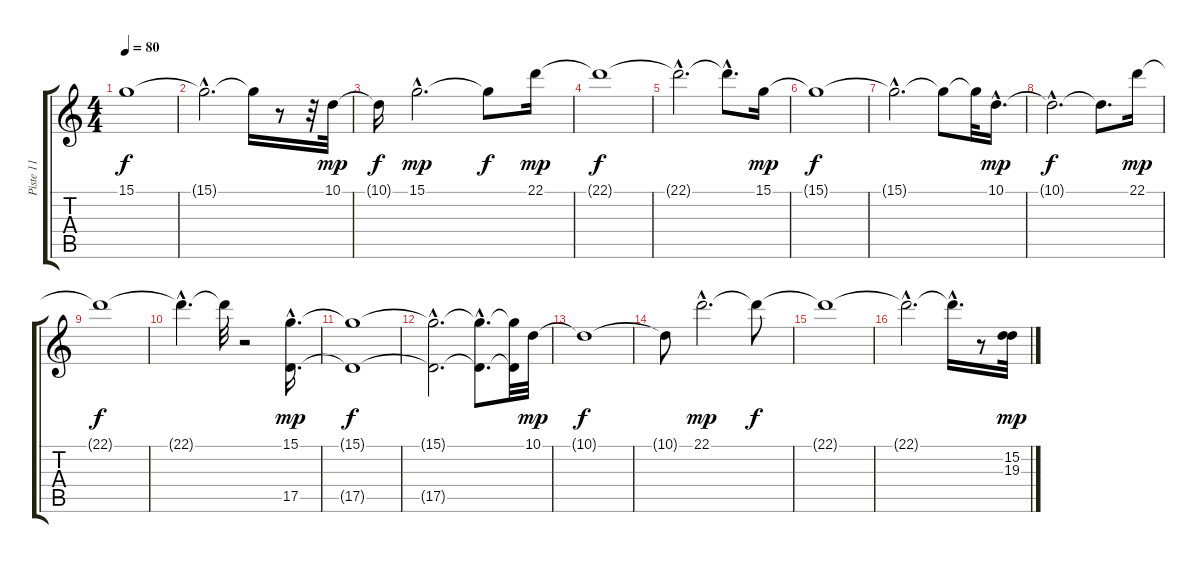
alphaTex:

\track ("Piste 11" "Piste 11") {instrument pad8sweep}
\staff {score tabs}
\tuning (E4 B3 G3 D3 A2 E2) {hide}
\ts (4 4)
\tempo 80
\clef g2
\ks c
15.1{t}.1{dy f} |
15.1{hac t}.2{d} 15.1{t}.16 r.8 r.32 10.1.32{dy mp} |
10.1{t}.16{dy f} 15.1{hac}.2{d dy mp} 15.1{t}.8{dy f} 22.1.16{dy mp} |
22.1{t}.1{dy f} |
22.1{hac t}.2{d} 22.1{hac t}.8{d} 15.1.16{dy mp} |
15.1{t}.1{dy f} |
15.1{hac t}.2{d} 15.1{t}.8 15.1{t}.32 10.1{hac}.16{d dy mp} |
10.1{hac t}.2{d dy f} 10.1{t}.8{d} 22.1.16{dy mp} |
22.1{t}.1{dy f} |
22.1{hac t}.4{d} 22.1{t}.32 r.2 (15.1{hac} 17.5{hac}).16{d dy mp} |
(15.1{t} 17.5{t}).1{dy f} |
(15.1{hac t} 17.5{hac t}).2{d} (15.1{hac t} 17.5{hac t}).8{d} (15.1{t} 17.5{t}).32 10.1.32{dy mp} |
10.1{t}.1{dy f} |
10.1{t}.8 22.1{hac}.2{d dy mp} 22.1{t}.8{dy f} |
22.1{t}.1 |
22.1{hac t}.2{d} 22.1{hac t}.16{d} r.8 (15.2 19.3).32{dy mp}
